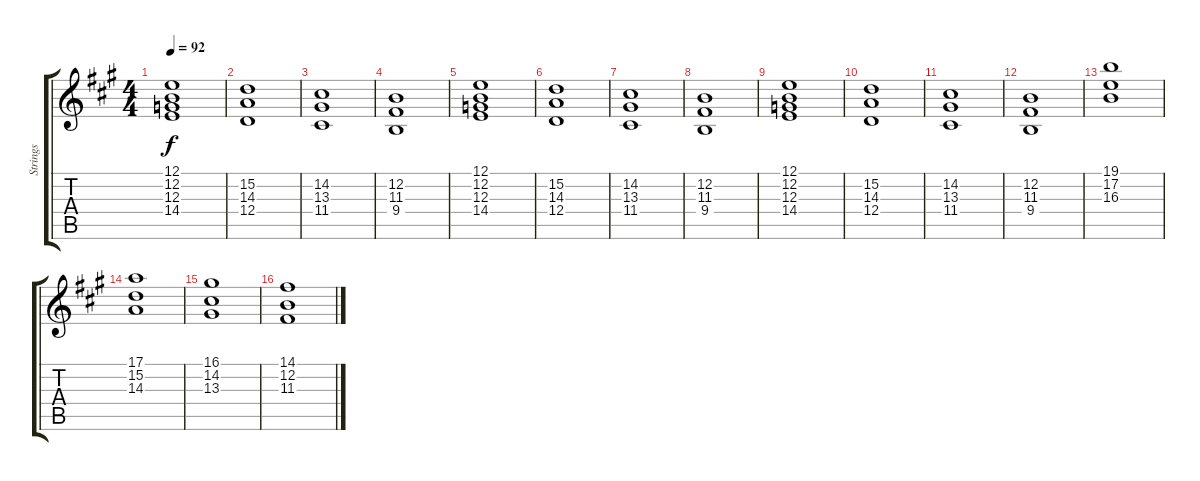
\track ("Strings" "Strings") {instrument stringensemble2}
\staff {score tabs}
\tuning (E4 B3 G3 D3 A2 E2) {hide}
\ts (4 4)
\tempo 92
\clef g2
\ks a
(12.1 12.2 12.3 14.4).1{dy f} |
(15.2 14.3 12.4).1 |
(14.2 13.3 11.4).1 |
(12.2 11.3 9.4).1 |
(12.1 12.2 12.3 14.4).1 |
(15.2 14.3 12.4).1 |
(14.2 13.3 11.4).1 |
(12.2 11.3 9.4).1 |
(12.1 12.2 12.3 14.4).1 |
(15.2 14.3 12.4).1 |
(14.2 13.3 11.4).1 |
(12.2 11.3 9.4).1 |
(19.1 17.2 16.3).1 |
(17.1 15.2 14.3).1 |
(16.1 14.2 13.3).1 |
(14.1 12.2 11.3).1
